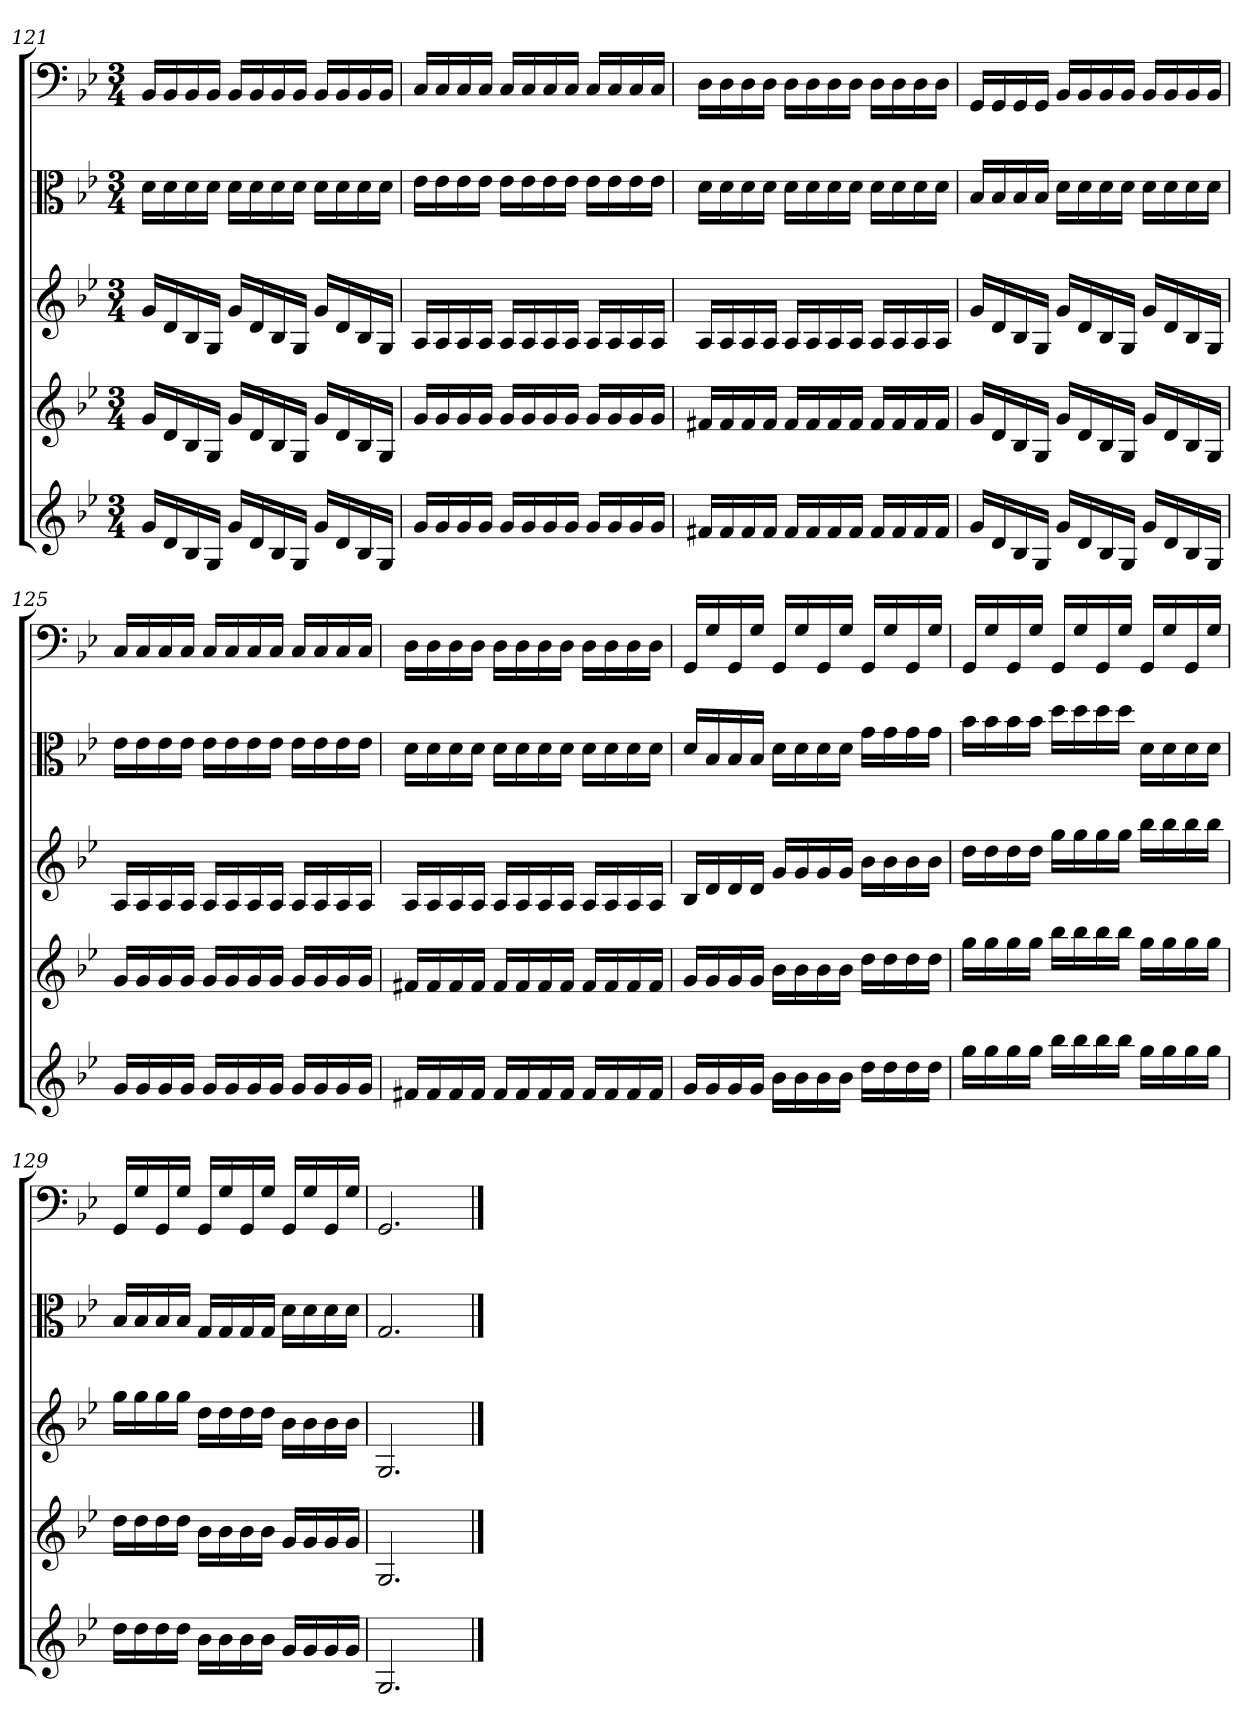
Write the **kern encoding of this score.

**kern	**kern	**kern	**kern	**kern
*part5	*part4	*part3	*part2	*part1
*staff5	*staff4	*staff3	*staff2	*staff1
*clefG2	*clefG2	*clefG2	*clefC3	*clefF4
*k[b-e-]	*k[b-e-]	*k[b-e-]	*k[b-e-]	*k[b-e-]
*g:	*g:	*g:	*g:	*g:
*M3/4	*M3/4	*M3/4	*M3/4	*M3/4
=121	=121	=121	=121	=121
16g/LL	16g/LL	16g/LL	16d\LL	16BB-/LL
16d/	16d/	16d/	16d\	16BB-/
16B-/	16B-/	16B-/	16d\	16BB-/
16G/JJ	16G/JJ	16G/JJ	16d\JJ	16BB-/JJ
16g/LL	16g/LL	16g/LL	16d\LL	16BB-/LL
16d/	16d/	16d/	16d\	16BB-/
16B-/	16B-/	16B-/	16d\	16BB-/
16G/JJ	16G/JJ	16G/JJ	16d\JJ	16BB-/JJ
16g/LL	16g/LL	16g/LL	16d\LL	16BB-/LL
16d/	16d/	16d/	16d\	16BB-/
16B-/	16B-/	16B-/	16d\	16BB-/
16G/JJ	16G/JJ	16G/JJ	16d\JJ	16BB-/JJ
=122	=122	=122	=122	=122
16g/LL	16g/LL	16A/LL	16e-\LL	16C/LL
16g/	16g/	16A/	16e-\	16C/
16g/	16g/	16A/	16e-\	16C/
16g/JJ	16g/JJ	16A/JJ	16e-\JJ	16C/JJ
16g/LL	16g/LL	16A/LL	16e-\LL	16C/LL
16g/	16g/	16A/	16e-\	16C/
16g/	16g/	16A/	16e-\	16C/
16g/JJ	16g/JJ	16A/JJ	16e-\JJ	16C/JJ
16g/LL	16g/LL	16A/LL	16e-\LL	16C/LL
16g/	16g/	16A/	16e-\	16C/
16g/	16g/	16A/	16e-\	16C/
16g/JJ	16g/JJ	16A/JJ	16e-\JJ	16C/JJ
=123	=123	=123	=123	=123
16f#X/LL	16f#X/LL	16A/LL	16d\LL	16D\LL
16f#/	16f#/	16A/	16d\	16D\
16f#/	16f#/	16A/	16d\	16D\
16f#/JJ	16f#/JJ	16A/JJ	16d\JJ	16D\JJ
16f#/LL	16f#/LL	16A/LL	16d\LL	16D\LL
16f#/	16f#/	16A/	16d\	16D\
16f#/	16f#/	16A/	16d\	16D\
16f#/JJ	16f#/JJ	16A/JJ	16d\JJ	16D\JJ
16f#/LL	16f#/LL	16A/LL	16d\LL	16D\LL
16f#/	16f#/	16A/	16d\	16D\
16f#/	16f#/	16A/	16d\	16D\
16f#/JJ	16f#/JJ	16A/JJ	16d\JJ	16D\JJ
=124	=124	=124	=124	=124
16g/LL	16g/LL	16g/LL	16B-/LL	16GG/LL
16d/	16d/	16d/	16B-/	16GG/
16B-/	16B-/	16B-/	16B-/	16GG/
16G/JJ	16G/JJ	16G/JJ	16B-/JJ	16GG/JJ
16g/LL	16g/LL	16g/LL	16d\LL	16BB-/LL
16d/	16d/	16d/	16d\	16BB-/
16B-/	16B-/	16B-/	16d\	16BB-/
16G/JJ	16G/JJ	16G/JJ	16d\JJ	16BB-/JJ
16g/LL	16g/LL	16g/LL	16d\LL	16BB-/LL
16d/	16d/	16d/	16d\	16BB-/
16B-/	16B-/	16B-/	16d\	16BB-/
16G/JJ	16G/JJ	16G/JJ	16d\JJ	16BB-/JJ
=125	=125	=125	=125	=125
16g/LL	16g/LL	16A/LL	16e-\LL	16C/LL
16g/	16g/	16A/	16e-\	16C/
16g/	16g/	16A/	16e-\	16C/
16g/JJ	16g/JJ	16A/JJ	16e-\JJ	16C/JJ
16g/LL	16g/LL	16A/LL	16e-\LL	16C/LL
16g/	16g/	16A/	16e-\	16C/
16g/	16g/	16A/	16e-\	16C/
16g/JJ	16g/JJ	16A/JJ	16e-\JJ	16C/JJ
16g/LL	16g/LL	16A/LL	16e-\LL	16C/LL
16g/	16g/	16A/	16e-\	16C/
16g/	16g/	16A/	16e-\	16C/
16g/JJ	16g/JJ	16A/JJ	16e-\JJ	16C/JJ
=126	=126	=126	=126	=126
16f#X/LL	16f#X/LL	16A/LL	16d\LL	16D\LL
16f#/	16f#/	16A/	16d\	16D\
16f#/	16f#/	16A/	16d\	16D\
16f#/JJ	16f#/JJ	16A/JJ	16d\JJ	16D\JJ
16f#/LL	16f#/LL	16A/LL	16d\LL	16D\LL
16f#/	16f#/	16A/	16d\	16D\
16f#/	16f#/	16A/	16d\	16D\
16f#/JJ	16f#/JJ	16A/JJ	16d\JJ	16D\JJ
16f#/LL	16f#/LL	16A/LL	16d\LL	16D\LL
16f#/	16f#/	16A/	16d\	16D\
16f#/	16f#/	16A/	16d\	16D\
16f#/JJ	16f#/JJ	16A/JJ	16d\JJ	16D\JJ
=127	=127	=127	=127	=127
16g/LL	16g/LL	16B-/LL	16d/LL	16GG/LL
16g/	16g/	16d/	16B-/	16G/
16g/	16g/	16d/	16B-/	16GG/
16g/JJ	16g/JJ	16d/JJ	16B-/JJ	16G/JJ
16b-\LL	16b-\LL	16g/LL	16d\LL	16GG/LL
16b-\	16b-\	16g/	16d\	16G/
16b-\	16b-\	16g/	16d\	16GG/
16b-\JJ	16b-\JJ	16g/JJ	16d\JJ	16G/JJ
16dd\LL	16dd\LL	16b-\LL	16g\LL	16GG/LL
16dd\	16dd\	16b-\	16g\	16G/
16dd\	16dd\	16b-\	16g\	16GG/
16dd\JJ	16dd\JJ	16b-\JJ	16g\JJ	16G/JJ
=128	=128	=128	=128	=128
16gg\LL	16gg\LL	16dd\LL	16b-\LL	16GG/LL
16gg\	16gg\	16dd\	16b-\	16G/
16gg\	16gg\	16dd\	16b-\	16GG/
16gg\JJ	16gg\JJ	16dd\JJ	16b-\JJ	16G/JJ
16bb-\LL	16bb-\LL	16gg\LL	16dd\LL	16GG/LL
16bb-\	16bb-\	16gg\	16dd\	16G/
16bb-\	16bb-\	16gg\	16dd\	16GG/
16bb-\JJ	16bb-\JJ	16gg\JJ	16dd\JJ	16G/JJ
16gg\LL	16gg\LL	16bb-\LL	16d\LL	16GG/LL
16gg\	16gg\	16bb-\	16d\	16G/
16gg\	16gg\	16bb-\	16d\	16GG/
16gg\JJ	16gg\JJ	16bb-\JJ	16d\JJ	16G/JJ
=129	=129	=129	=129	=129
16dd\LL	16dd\LL	16gg\LL	16B-/LL	16GG/LL
16dd\	16dd\	16gg\	16B-/	16G/
16dd\	16dd\	16gg\	16B-/	16GG/
16dd\JJ	16dd\JJ	16gg\JJ	16B-/JJ	16G/JJ
16b-\LL	16b-\LL	16dd\LL	16G/LL	16GG/LL
16b-\	16b-\	16dd\	16G/	16G/
16b-\	16b-\	16dd\	16G/	16GG/
16b-\JJ	16b-\JJ	16dd\JJ	16G/JJ	16G/JJ
16g/LL	16g/LL	16b-\LL	16d\LL	16GG/LL
16g/	16g/	16b-\	16d\	16G/
16g/	16g/	16b-\	16d\	16GG/
16g/JJ	16g/JJ	16b-\JJ	16d\JJ	16G/JJ
=130	=130	=130	=130	=130
2.G/	2.G/	2.G/	2.G/	2.GG/
==	==	==	==	==
*-	*-	*-	*-	*-
